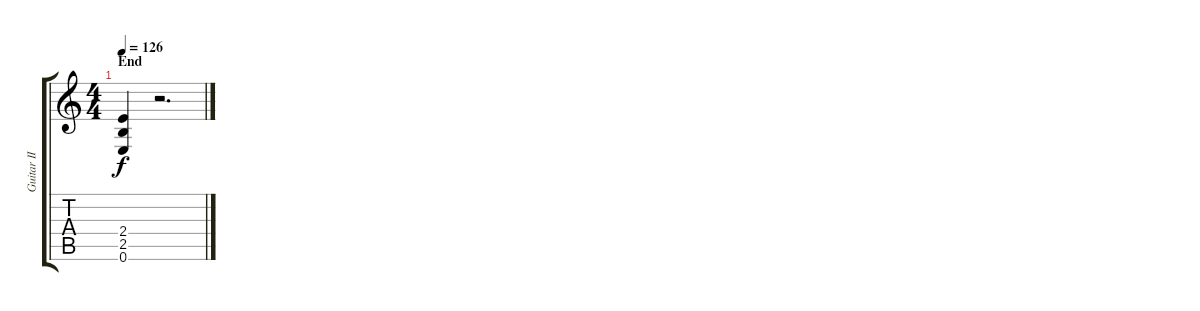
\track ("Guitar II" "Guitar II") {instrument distortionguitar}
\staff {score tabs}
\tuning (E4 B3 G3 D3 A2 E2) {hide}
\ts (4 4)
\section ("" "End")
\tempo 126
\clef g2
\ks c
(2.4 2.5 0.6).4{dy f} r.2{d}
